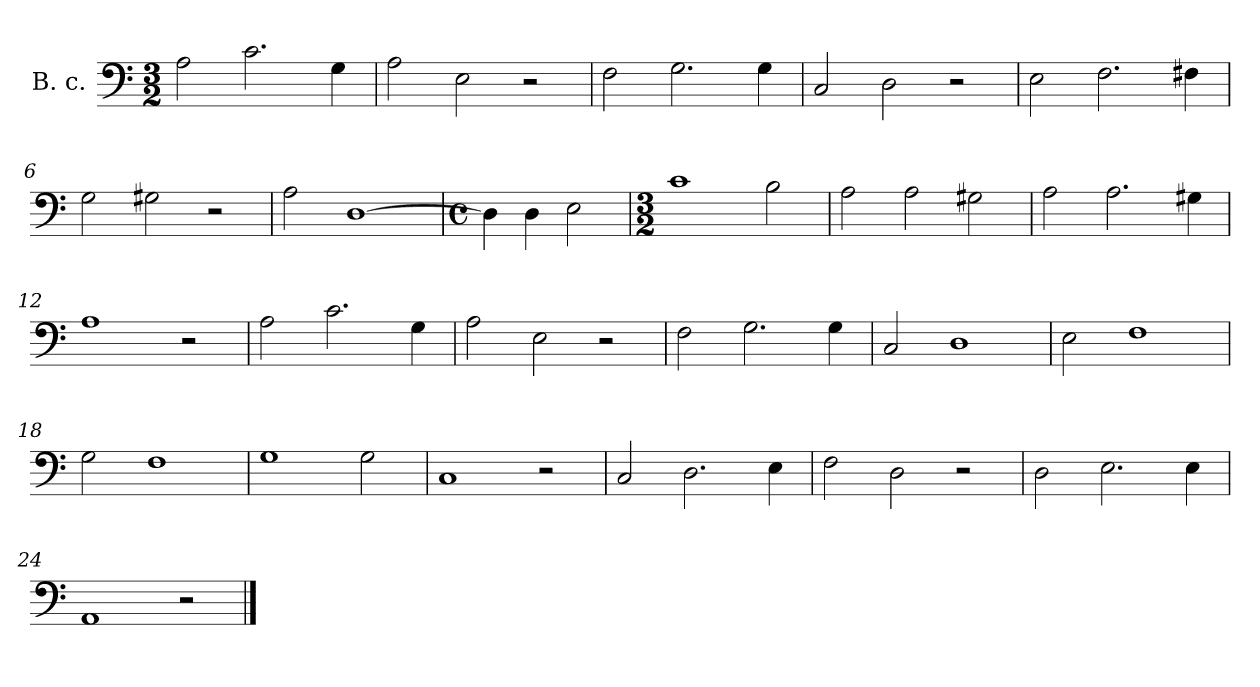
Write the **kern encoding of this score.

**kern
*part1
*staff1
*I"B. c.
!!LO:PB:g=z
*stria5
*clefF4
*k[]
*C:
*M3/2
=1
2A\
2.c\
4G\
=2
2A\
2E\
2r
=3
2F\
2.G\
4G\
=4
2C/
2D\
2r
!!LO:LB:g=z
=5
2E\
2.F\
4F#X\
=6
2G\
2G#X\
2r
=7
2A\
[>1D
=8
*M4/4
*met(c)
4D\]
4D\
2E\
=9
*M3/2
1c
2B\
!!LO:LB:g=z
=10
2A\
2A\
2G#X\
=11
2A\
2.A\
4G#X\
=12
1A
2r
=13
2A\
2.c\
4G\
=14
2A\
2E\
2r
!!LO:LB:g=z
=15
2F\
2.G\
4G\
=16
2C/
1D
=17
2E\
1F
=18
2G\
1F
=19
1G
2G\
!!LO:LB:g=z
=20
1C
2r
=21
2C/
2.D\
4E\
=22
2F\
2D\
2r
=23
2D\
2.E\
4E\
=24
1AA
2r
==
*-
